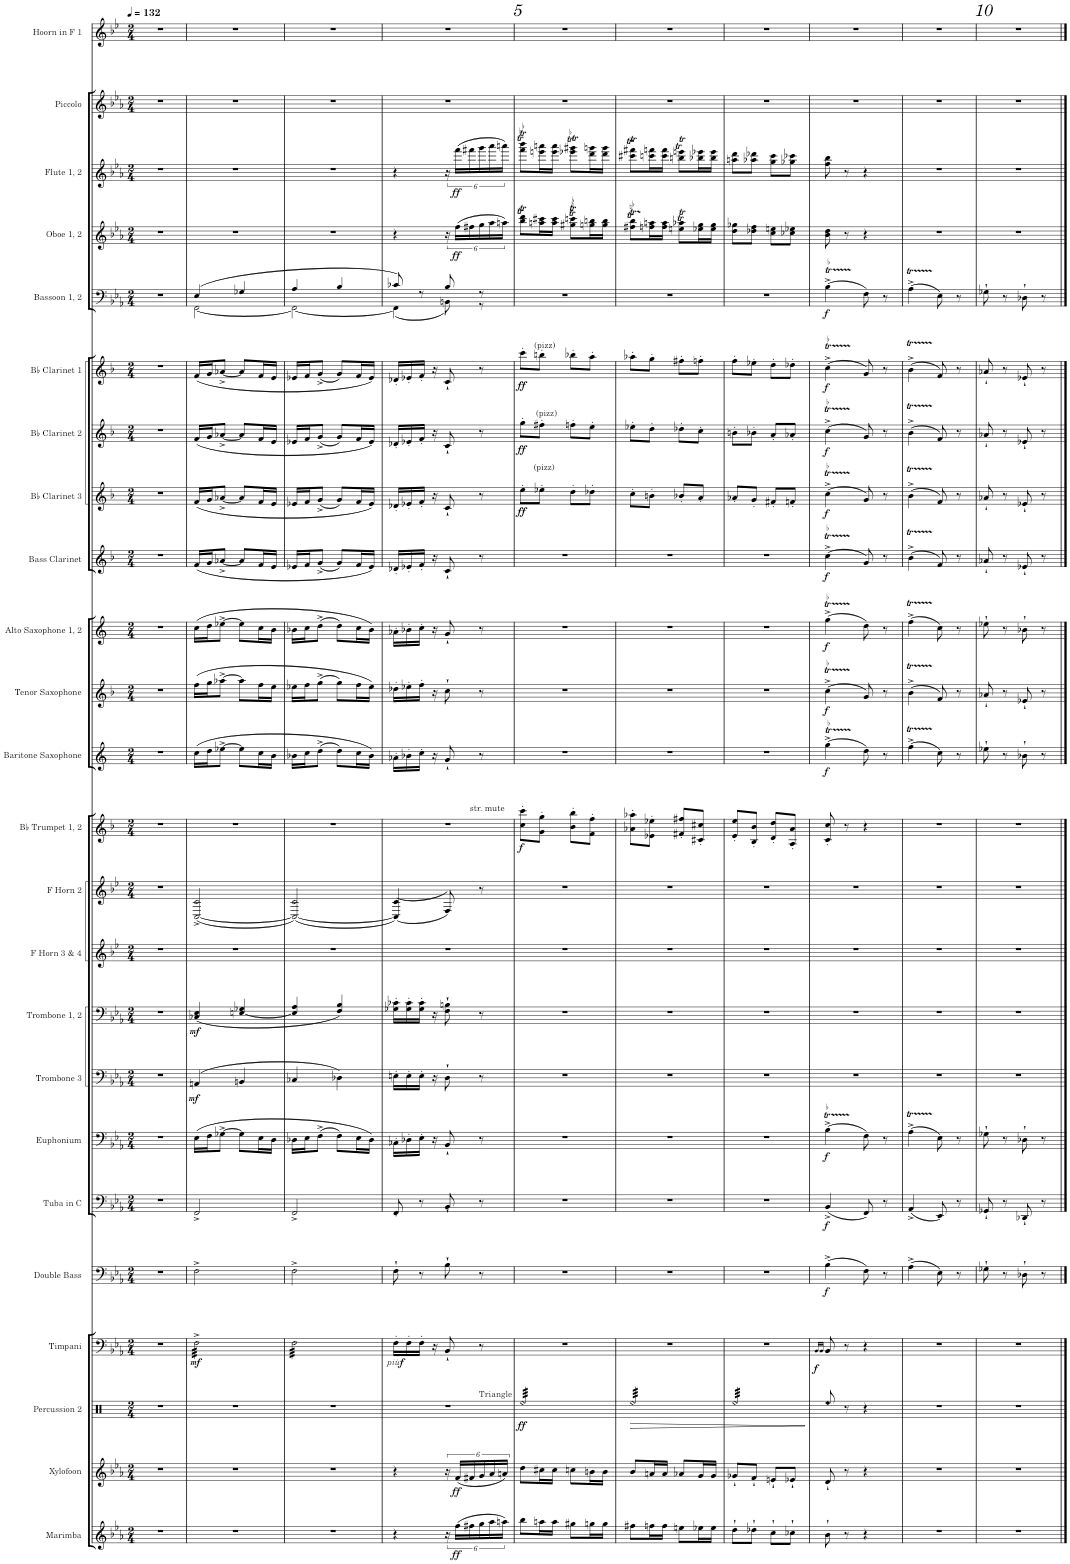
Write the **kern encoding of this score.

**kern	**dynam	**kern	**dynam	**kern	**dynam	**kern	**dynam	**kern	**dynam	**kern	**dynam	**kern	**dynam	**kern	**dynam	**kern	**dynam	**kern	**kern	**kern	**dynam	**kern	**dynam	**kern	**dynam	**kern	**dynam	**kern	**dynam	**kern	**dynam	**kern	**dynam	**kern	**dynam	**kern	**dynam	**kern	**dynam	**kern	**dynam	**kern	**kern
*part24	*part24	*part23	*part23	*part22	*part22	*part21	*part21	*part20	*part20	*part19	*part19	*part18	*part18	*part17	*part17	*part16	*part16	*part15	*part14	*part13	*part13	*part12	*part12	*part11	*part11	*part10	*part10	*part9	*part9	*part8	*part8	*part7	*part7	*part6	*part6	*part5	*part5	*part4	*part4	*part3	*part3	*part2	*part1
*staff24	*staff24	*staff23	*staff23	*staff22	*staff22	*staff21	*staff21	*staff20	*staff20	*staff19	*staff19	*staff18	*staff18	*staff17	*staff17	*staff16	*staff16	*staff15	*staff14	*staff13	*staff13	*staff12	*staff12	*staff11	*staff11	*staff10	*staff10	*staff9	*staff9	*staff8	*staff8	*staff7	*staff7	*staff6	*staff6	*staff5	*staff5	*staff4	*staff4	*staff3	*staff3	*staff2	*staff1
*I"Marimba	*	*I"Xylofoon	*	*I"Percussion 2	*	*I"Timpani	*	*I"Double Bass	*	*I"Tuba in C	*	*I"Euphonium	*	*I"Trombone 3	*	*I"Trombone 1, 2	*	*I"F Horn 3 &amp; 4	*I"F Horn 2	*I"Bb Trumpet 1, 2	*	*I"Baritone Saxophone	*	*I"Tenor Saxophone	*	*I"Alto Saxophone 1, 2	*	*I"Bass Clarinet	*	*I"Bb Clarinet 3	*	*I"Bb Clarinet 2	*	*I"Bb Clarinet 1	*	*I"Bassoon 1, 2	*	*I"Oboe 1, 2	*	*I"Flute 1, 2	*	*I"Piccolo	*I"Hoorn in F 1
*I'Mrm.	*	*I'Xylofoon	*	*I'Perc. 2	*	*I'Timp.	*	*I'Db.	*	*	*	*I'Euph.	*	*I'Tbn. 3	*	*I'Tbn. 1,2	*	*I'F Hn. 3 4	*I'F Hn. 2	*I'Bb Tpt. 1,2	*	*I'Bar. Sax.	*	*I'T. Sax.	*	*I'A. Sax. 1,2	*	*I'B. Cl.	*	*I'Bb Cl. 3	*	*I'Bb Cl. 2	*	*I'Bb Cl. 1	*	*I'Bsn. 1,2	*	*I'Ob. 1,2	*	*I'Fl. 1,2	*	*I'Picc.	*
*clefG2	*	*clefG2	*	*clefX	*	*clefF4	*	*clefF4	*	*clefF4	*	*clefF4	*	*clefF4	*	*clefF4	*	*clefG2	*clefG2	*clefG2	*	*clefG2	*	*clefG2	*	*clefG2	*	*clefG2	*	*clefG2	*	*clefG2	*	*clefG2	*	*clefF4	*	*clefG2	*	*clefG2	*	*clefG2	*clefG2
*	*	*Trd-7c-12	*	*	*	*	*	*Trd7c12	*	*	*	*	*	*	*	*	*	*Trd4c7	*Trd4c7	*Trd1c2	*	*Trd12c21	*	*Trd8c14	*	*Trd5c9	*	*Trd8c14	*	*Trd1c2	*	*Trd1c2	*	*Trd1c2	*	*	*	*	*	*	*	*Trd-7c-12	*Trd4c7
*k[b-e-a-]	*	*k[b-e-a-]	*	*k[]	*	*k[b-e-a-]	*	*k[b-e-a-]	*	*k[b-e-a-]	*	*k[b-e-a-]	*	*k[b-e-a-]	*	*k[b-e-a-]	*	*k[b-e-]	*k[b-e-]	*k[b-]	*	*k[]	*	*k[b-]	*	*k[]	*	*k[b-]	*	*k[b-]	*	*k[b-]	*	*k[b-]	*	*k[b-e-a-]	*	*k[b-e-a-]	*	*k[b-e-a-]	*	*k[b-e-a-]	*k[b-e-]
*M2/4	*	*M2/4	*	*M2/4	*	*M2/4	*	*M2/4	*	*M2/4	*	*M2/4	*	*M2/4	*	*M2/4	*	*M2/4	*M2/4	*M2/4	*	*M2/4	*	*M2/4	*	*M2/4	*	*M2/4	*	*M2/4	*	*M2/4	*	*M2/4	*	*M2/4	*	*M2/4	*	*M2/4	*	*M2/4	*M2/4
*MM132	*	*MM132	*	*MM132	*	*MM132	*	*MM132	*	*MM132	*	*MM132	*	*MM132	*	*MM132	*	*MM132	*MM132	*MM132	*	*MM132	*	*MM132	*	*MM132	*	*MM132	*	*MM132	*	*MM132	*	*MM132	*	*MM132	*	*MM132	*	*MM132	*	*MM132	*MM132
=1	=1	=1	=1	=1	=1	=1	=1	=1	=1	=1	=1	=1	=1	=1	=1	=1	=1	=1	=1	=1	=1	=1	=1	=1	=1	=1	=1	=1	=1	=1	=1	=1	=1	=1	=1	=1	=1	=1	=1	=1	=1	=1	=1
2r	.	2r	.	2r	.	2r	.	2r	.	2r	.	2r	.	2r	.	2r	.	2r	2r	2r	.	2r	.	2r	.	2r	.	2r	.	2r	.	2r	.	2r	.	2r	.	2r	.	2r	.	2r	2r
=2	=2	=2	=2	=2	=2	=2	=2	=2	=2	=2	=2	=2	=2	=2	=2	=2	=2	=2	=2	=2	=2	=2	=2	=2	=2	=2	=2	=2	=2	=2	=2	=2	=2	=2	=2	=2	=2	=2	=2	=2	=2	=2	=2
*	*	*	*	*	*	*	*	*	*	*	*	*	*	*	*	*	*	*	*	*	*	*	*	*	*	*	*	*	*	*	*	*	*	*	*	*^	*	*	*	*	*	*	*
!	!	!	!	!	!	!	!LO:DY:b	!	!	!	!	!	!	!	!LO:DY:b	!	!LO:DY:b	!	!	!	!	!	!	!	!	!	!	!	!	!	!	!	!	!	!	!	!	!	!	!	!	!	!	!
*	*	*	*	*	*	*tremolo	*	*	*	*	*	*	*	*	*	*	*	*	*	*	*	*	*	*	*	*	*	*	*	*	*	*	*	*	*	*	*	*	*	*	*	*	*	*
2r	.	2r	.	2r	.	32F^\LLL	mf	2F^\	.	2FF^/	.	(16E-\LL	.	(4AAn/	mf	(4C-X/ 4E-/	mf	2r	([2C/^ 2c/^	2r	.	(16cc\LL	.	(16ff\LL	.	(16cc\LL	.	(16f/LL	.	(16f/LL	.	(16f/LL	.	(16f/LL	.	(4E-/	[2FF\	.	2r	.	2r	.	2r	2r
.	.	.	.	.	.	32F^\	.	.	.	.	.	.	.	.	.	.	.	.	.	.	.	.	.	.	.	.	.	.	.	.	.	.	.	.	.	.	.	.	.	.	.	.	.	.
.	.	.	.	.	.	32F^\	.	.	.	.	.	16F\J	.	.	.	.	.	.	.	.	.	16dd\J	.	16gg\J	.	16dd\J	.	16g/J	.	16g/J	.	16g/J	.	16g/J	.	.	.	.	.	.	.	.	.	.
.	.	.	.	.	.	32F^\	.	.	.	.	.	.	.	.	.	.	.	.	.	.	.	.	.	.	.	.	.	.	.	.	.	.	.	.	.	.	.	.	.	.	.	.	.	.
.	.	.	.	.	.	32F^\	.	.	.	.	.	[8G-X^\J	.	.	.	.	.	.	.	.	.	[8ee-X^\J	.	[8aa-X^\J	.	[8ee-X^\J	.	[8a-X^/J	.	[8a-X^/J	.	[8a-X^/J	.	[8a-X^/J	.	.	.	.	.	.	.	.	.	.
.	.	.	.	.	.	32F^\	.	.	.	.	.	.	.	.	.	.	.	.	.	.	.	.	.	.	.	.	.	.	.	.	.	.	.	.	.	.	.	.	.	.	.	.	.	.
.	.	.	.	.	.	32F^\	.	.	.	.	.	.	.	.	.	.	.	.	.	.	.	.	.	.	.	.	.	.	.	.	.	.	.	.	.	.	.	.	.	.	.	.	.	.
.	.	.	.	.	.	32F^\	.	.	.	.	.	.	.	.	.	.	.	.	.	.	.	.	.	.	.	.	.	.	.	.	.	.	.	.	.	.	.	.	.	.	.	.	.	.
.	.	.	.	.	.	32F^\	.	.	.	.	.	8G-\L]	.	4BBn/	.	[4En/ 4G-X/	.	.	.	.	.	8ee-\L]	.	8aa-\L]	.	8ee-\L]	.	8a-/L]	.	8a-/L]	.	8a-/L]	.	8a-/L]	.	4G-X/	.	.	.	.	.	.	.	.
.	.	.	.	.	.	32F^\	.	.	.	.	.	.	.	.	.	.	.	.	.	.	.	.	.	.	.	.	.	.	.	.	.	.	.	.	.	.	.	.	.	.	.	.	.	.
.	.	.	.	.	.	32F^\	.	.	.	.	.	.	.	.	.	.	.	.	.	.	.	.	.	.	.	.	.	.	.	.	.	.	.	.	.	.	.	.	.	.	.	.	.	.
.	.	.	.	.	.	32F^\	.	.	.	.	.	.	.	.	.	.	.	.	.	.	.	.	.	.	.	.	.	.	.	.	.	.	.	.	.	.	.	.	.	.	.	.	.	.
.	.	.	.	.	.	32F^\	.	.	.	.	.	16E-\L	.	.	.	.	.	.	.	.	.	16cc\L	.	16ff\L	.	16cc\L	.	16f/L	.	16f/L	.	16f/L	.	16f/L	.	.	.	.	.	.	.	.	.	.
.	.	.	.	.	.	32F^\	.	.	.	.	.	.	.	.	.	.	.	.	.	.	.	.	.	.	.	.	.	.	.	.	.	.	.	.	.	.	.	.	.	.	.	.	.	.
.	.	.	.	.	.	32F^\	.	.	.	.	.	16D\JJ	.	.	.	.	.	.	.	.	.	16b\JJ	.	16ee\JJ	.	16b\JJ	.	16e/JJ	.	16e/JJ	.	16e/JJ	.	16e/JJ	.	.	.	.	.	.	.	.	.	.
.	.	.	.	.	.	32F^\JJJ	.	.	.	.	.	.	.	.	.	.	.	.	.	.	.	.	.	.	.	.	.	.	.	.	.	.	.	.	.	.	.	.	.	.	.	.	.	.
=3	=3	=3	=3	=3	=3	=3	=3	=3	=3	=3	=3	=3	=3	=3	=3	=3	=3	=3	=3	=3	=3	=3	=3	=3	=3	=3	=3	=3	=3	=3	=3	=3	=3	=3	=3	=3	=3	=3	=3	=3	=3	=3	=3	=3
2r	.	2r	.	2r	.	32F\LLL	.	2F^\	.	2FF^/	.	16D-X\LL	.	4C-X/	.	4E/] 4A-/	.	2r	(2C/_ 2c/)	2r	.	16b-X\LL	.	16ee-X\LL	.	16b-X\LL	.	16e-X/LL	.	16e-X/LL	.	16e-X/LL	.	16e-X/LL	.	4A-/	2FF\_	.	2r	.	2r	.	2r	2r
.	.	.	.	.	.	32F\	.	.	.	.	.	.	.	.	.	.	.	.	.	.	.	.	.	.	.	.	.	.	.	.	.	.	.	.	.	.	.	.	.	.	.	.	.	.
.	.	.	.	.	.	32F\	.	.	.	.	.	16E-\J	.	.	.	.	.	.	.	.	.	16cc\J	.	16ff\J	.	16cc\J	.	16f/J	.	16f/J	.	16f/J	.	16f/J	.	.	.	.	.	.	.	.	.	.
.	.	.	.	.	.	32F\	.	.	.	.	.	.	.	.	.	.	.	.	.	.	.	.	.	.	.	.	.	.	.	.	.	.	.	.	.	.	.	.	.	.	.	.	.	.
.	.	.	.	.	.	32F\	.	.	.	.	.	(8F^\J	.	.	.	.	.	.	.	.	.	(8dd^\J	.	(8gg^\J	.	(8dd^\J	.	(8g^/J	.	(8g^/J	.	(8g^/J	.	(8g^/J	.	.	.	.	.	.	.	.	.	.
.	.	.	.	.	.	32F\	.	.	.	.	.	.	.	.	.	.	.	.	.	.	.	.	.	.	.	.	.	.	.	.	.	.	.	.	.	.	.	.	.	.	.	.	.	.
.	.	.	.	.	.	32F\	.	.	.	.	.	.	.	.	.	.	.	.	.	.	.	.	.	.	.	.	.	.	.	.	.	.	.	.	.	.	.	.	.	.	.	.	.	.
.	.	.	.	.	.	32F\	.	.	.	.	.	.	.	.	.	.	.	.	.	.	.	.	.	.	.	.	.	.	.	.	.	.	.	.	.	.	.	.	.	.	.	.	.	.
.	.	.	.	.	.	32F\	.	.	.	.	.	8F\L)	.	4D-X\)	.	4F/ 4B-/)	.	.	.	.	.	8dd\L)	.	8gg\L)	.	8dd\L)	.	8g/L)	.	8g/L)	.	8g/L)	.	8g/L)	.	4B-/	.	.	.	.	.	.	.	.
.	.	.	.	.	.	32F\	.	.	.	.	.	.	.	.	.	.	.	.	.	.	.	.	.	.	.	.	.	.	.	.	.	.	.	.	.	.	.	.	.	.	.	.	.	.
.	.	.	.	.	.	32F\	.	.	.	.	.	.	.	.	.	.	.	.	.	.	.	.	.	.	.	.	.	.	.	.	.	.	.	.	.	.	.	.	.	.	.	.	.	.
.	.	.	.	.	.	32F\	.	.	.	.	.	.	.	.	.	.	.	.	.	.	.	.	.	.	.	.	.	.	.	.	.	.	.	.	.	.	.	.	.	.	.	.	.	.
.	.	.	.	.	.	32F\	.	.	.	.	.	16E-\L	.	.	.	.	.	.	.	.	.	16cc\L	.	16ff\L	.	16cc\L	.	16f/L	.	16f/L	.	16f/L	.	16f/L	.	.	.	.	.	.	.	.	.	.
.	.	.	.	.	.	32F\	.	.	.	.	.	.	.	.	.	.	.	.	.	.	.	.	.	.	.	.	.	.	.	.	.	.	.	.	.	.	.	.	.	.	.	.	.	.
.	.	.	.	.	.	32F\	.	.	.	.	.	16D-\JJ)	.	.	.	.	.	.	.	.	.	16b-\JJ)	.	16ee-\JJ)	.	16b-\JJ)	.	16e-/JJ)	.	16e-/JJ)	.	16e-/JJ)	.	16e-/JJ)	.	.	.	.	.	.	.	.	.	.
.	.	.	.	.	.	32F\JJJ	.	.	.	.	.	.	.	.	.	.	.	.	.	.	.	.	.	.	.	.	.	.	.	.	.	.	.	.	.	.	.	.	.	.	.	.	.	.
*	*	*	*	*	*	*Xtremolo	*	*	*	*	*	*	*	*	*	*	*	*	*	*	*	*	*	*	*	*	*	*	*	*	*	*	*	*	*	*	*	*	*	*	*	*	*	*
=4	=4	=4	=4	=4	=4	=4	=4	=4	=4	=4	=4	=4	=4	=4	=4	=4	=4	=4	=4	=4	=4	=4	=4	=4	=4	=4	=4	=4	=4	=4	=4	=4	=4	=4	=4	=4	=4	=4	=4	=4	=4	=4	=4	=4
!	!	!	!	!	!	!	!LO:DY:b	!	!	!	!	!	!	!	!	!	!	!	!	!	!	!	!	!	!	!	!	!	!	!	!	!	!	!	!	!	!	!	!	!	!	!	!	!
!	!	!	!	!	!	!	!LO:DY:n=1:b	!	!	!	!	!	!	!	!	!	!	!	!	!	!	!	!	!	!	!	!	!	!	!	!	!	!	!	!	!	!	!	!	!	!	!	!	!
4r	.	4r	.	2r	.	16F'\LL	other-dynamics f	8F`\	.	8FF`/	.	16C-X'\LL	.	16En'\LL	.	16G-X\' 16c-X\'LL	.	2r	((4C/] 4c/)	2r	.	16a-X'\LL	.	16dd-X'\LL	.	16a-X'\LL	.	16d-X'/LL	.	16d-X'/LL	.	16d-X'/LL	.	16d-X'/LL	.	8c-X/)	(4FF\]	.	4r	.	4r	.	2r	2r
.	.	.	.	.	.	16F'\	.	.	.	.	.	16D-X'\	.	16E'\	.	16G-\' 16c-\'	.	.	.	.	.	16b-X'\	.	16ee-X'\	.	16b-X'\	.	16e-X'/	.	16e-X'/	.	16e-X'/	.	16e-X'/	.	.	.	.	.	.	.	.	.	.
.	.	.	.	.	.	16F'\JJ	.	8r	.	8r	.	16E-'\JJ	.	16E'\JJ	.	16G-\' 16c-\'JJ	.	.	.	.	.	16cc'\JJ	.	16ff'\JJ	.	16cc'\JJ	.	16f'/JJ	.	16f'/JJ	.	16f'/JJ	.	16f'/JJ	.	8r	.	.	.	.	.	.	.	.
.	.	.	.	.	.	16r	.	.	.	.	.	16r	.	16r	.	16r	.	.	.	.	.	16r	.	16r	.	16r	.	16r	.	16r	.	16r	.	16r	.	.	.	.	.	.	.	.	.	.
24r	.	24r	.	.	.	8BB-`/	.	8B-`\	.	8BB-`/	.	8BB-`/	.	8D`\	.	8F\` 8Bn\`	.	.	8F/))	.	.	8g`/	.	8cc`\	.	8g`/	.	8c`/	.	8c`/	.	8c`/	.	8c`/	.	8B-/	8BBn\)	.	24r	.	24r	.	.	.
!	!LO:DY:b	!	!LO:DY:b	!	!	!	!	!	!	!	!	!	!	!	!	!	!	!	!	!	!	!	!	!	!	!	!	!	!	!	!	!	!	!	!	!	!	!	!	!LO:DY:b	!	!LO:DY:b	!	!
(24ff\LL	ff	(24f/LL	ff	.	.	.	.	.	.	.	.	.	.	.	.	.	.	.	.	.	.	.	.	.	.	.	.	.	.	.	.	.	.	.	.	.	.	.	(24ff\LL	ff	(24fff\LL	ff	.	.
24ff#X\	.	24f#X/	.	.	.	.	.	.	.	.	.	.	.	.	.	.	.	.	.	.	.	.	.	.	.	.	.	.	.	.	.	.	.	.	.	.	.	.	24ff#X\	.	24fff#X\	.	.	.
24gg\	.	24g/	.	.	.	8r	.	8r	.	8r	.	8r	.	8r	.	8r	.	.	8r	.	.	8r	.	8r	.	8r	.	8r	.	8r	.	8r	.	8r	.	8r	8r	.	24gg\	.	24ggg\	.	.	.
24aa-\	.	24a-/	.	.	.	.	.	.	.	.	.	.	.	.	.	.	.	.	.	.	.	.	.	.	.	.	.	.	.	.	.	.	.	.	.	.	.	.	24aa-\	.	24aaa-\	.	.	.
24aan\JJ)	.	24an/JJ)	.	.	.	.	.	.	.	.	.	.	.	.	.	.	.	.	.	.	.	.	.	.	.	.	.	.	.	.	.	.	.	.	.	.	.	.	24aan\JJ)	.	24aaan\JJ)	.	.	.
*	*	*	*	*	*	*	*	*	*	*	*	*	*	*	*	*	*	*	*	*	*	*	*	*	*	*	*	*	*	*	*	*	*	*	*	*v	*v	*	*	*	*	*	*	*
=5	=5	=5	=5	=5	=5	=5	=5	=5	=5	=5	=5	=5	=5	=5	=5	=5	=5	=5	=5	=5	=5	=5	=5	=5	=5	=5	=5	=5	=5	=5	=5	=5	=5	=5	=5	=5	=5	=5	=5	=5	=5	=5	=5
!	!	!	!	!	!	!	!	!	!	!	!	!	!	!	!	!	!	!	!	!	!	!	!	!	!	!	!	!	!	!	!	!	!	!LO:TX:a:t=(pizz)	!	!	!	!	!	!	!	!	!
!	!	!	!	!	!	!	!	!	!	!	!	!	!	!	!	!	!	!	!	!	!	!	!	!	!	!	!	!	!	!	!	!LO:TX:a:t=(pizz)	!	!	!	!	!	!	!	!	!	!	!
!	!	!	!	!	!	!	!	!	!	!	!	!	!	!	!	!	!	!	!	!	!	!	!	!	!	!	!	!	!	!LO:TX:a:t=(pizz)	!	!	!	!	!	!	!	!	!	!	!	!	!
!	!	!	!	!	!	!	!	!	!	!	!	!	!	!	!	!	!	!	!	!LO:TX:a:t=str. mute	!	!	!	!	!	!	!	!	!	!	!	!	!	!	!	!	!	!	!	!	!	!	!
!	!	!	!	!LO:TX:a:t=Triangle	!	!	!	!	!	!	!	!	!	!	!	!	!	!	!	!	!	!	!	!	!	!	!	!	!	!	!	!	!	!	!	!	!	!	!	!	!	!	!
!	!	!	!	!LO:N:head=diamond	!LO:DY:b	!	!	!	!	!	!	!	!	!	!	!	!	!	!	!	!LO:DY:b	!	!	!	!	!	!	!	!	!	!LO:DY:b	!	!LO:DY:b	!	!LO:DY:b	!	!	!	!	!LO:TR:acc=-	!	!	!
*	*	*	*	*tremolo	*	*	*	*	*	*	*	*	*	*	*	*	*	*	*	*	*	*	*	*	*	*	*	*	*	*	*	*	*	*	*	*	*	*	*	*	*	*	*
8bb-\L	.	8dd\L	.	32Ree/LLL	ff	2r	.	2r	.	2r	.	2r	.	2r	.	2r	.	2r	2r	8cc\' 8ccc\'L	f	2r	.	2r	.	2r	.	2r	.	8ee'\L	ff	8gg'\L	ff	8ccc'\L	ff	2r	.	8bb-\T 8ddd\TL	.	8fff\t 8bbb-\tL	.	2r	2r
.	.	.	.	32Ree/	.	.	.	.	.	.	.	.	.	.	.	.	.	.	.	.	.	.	.	.	.	.	.	.	.	.	.	.	.	.	.	.	.	.	.	.	.	.	.
.	.	.	.	32Ree/	.	.	.	.	.	.	.	.	.	.	.	.	.	.	.	.	.	.	.	.	.	.	.	.	.	.	.	.	.	.	.	.	.	.	.	.	.	.	.
.	.	.	.	32Ree/	.	.	.	.	.	.	.	.	.	.	.	.	.	.	.	.	.	.	.	.	.	.	.	.	.	.	.	.	.	.	.	.	.	.	.	.	.	.	.
16aan\L	.	16cc#X\L	.	32Ree/	.	.	.	.	.	.	.	.	.	.	.	.	.	.	.	8g\' 8gg\'J	.	.	.	.	.	.	.	.	.	8ee-X'\J	.	8ff#X'\J	.	8bbn'\J	.	.	.	16aan\ 16ccc#X\L	.	16eeen\ 16aaan\L	.	.	.
.	.	.	.	32Ree/	.	.	.	.	.	.	.	.	.	.	.	.	.	.	.	.	.	.	.	.	.	.	.	.	.	.	.	.	.	.	.	.	.	.	.	.	.	.	.
16aa\JJ	.	16cc#\JJ	.	32Ree/	.	.	.	.	.	.	.	.	.	.	.	.	.	.	.	.	.	.	.	.	.	.	.	.	.	.	.	.	.	.	.	.	.	16aa\ 16ccc#\JJ	.	16eee\ 16aaa\JJ	.	.	.
.	.	.	.	32Ree/	.	.	.	.	.	.	.	.	.	.	.	.	.	.	.	.	.	.	.	.	.	.	.	.	.	.	.	.	.	.	.	.	.	.	.	.	.	.	.
!	!	!	!	!	!	!	!	!	!	!	!	!	!	!	!	!	!	!	!	!	!	!	!	!	!	!	!	!	!	!	!	!	!	!	!	!	!	!LO:TR:acc=-	!	!	!	!	!
8gg#X\L	.	8ccn\L	.	32Ree/	.	.	.	.	.	.	.	.	.	.	.	.	.	.	.	8b-\' 8bb-\'L	.	.	.	.	.	.	.	.	.	8dd'\L	.	8ffn'\L	.	8bb-X'\L	.	.	.	8gg#X\t 8cccn\tL	.	8eee-X\T 8ggg#X\TL	.	.	.
.	.	.	.	32Ree/	.	.	.	.	.	.	.	.	.	.	.	.	.	.	.	.	.	.	.	.	.	.	.	.	.	.	.	.	.	.	.	.	.	.	.	.	.	.	.
.	.	.	.	32Ree/	.	.	.	.	.	.	.	.	.	.	.	.	.	.	.	.	.	.	.	.	.	.	.	.	.	.	.	.	.	.	.	.	.	.	.	.	.	.	.
.	.	.	.	32Ree/	.	.	.	.	.	.	.	.	.	.	.	.	.	.	.	.	.	.	.	.	.	.	.	.	.	.	.	.	.	.	.	.	.	.	.	.	.	.	.
16ggn\L	.	16bn\L	.	32Ree/	.	.	.	.	.	.	.	.	.	.	.	.	.	.	.	8f\' 8ff\'J	.	.	.	.	.	.	.	.	.	8dd-X'\J	.	8ee'\J	.	8aa'\J	.	.	.	16ggn\ 16bbn\L	.	16ddd\ 16gggn\L	.	.	.
.	.	.	.	32Ree/	.	.	.	.	.	.	.	.	.	.	.	.	.	.	.	.	.	.	.	.	.	.	.	.	.	.	.	.	.	.	.	.	.	.	.	.	.	.	.
16gg\JJ	.	16b\JJ	.	32Ree/	.	.	.	.	.	.	.	.	.	.	.	.	.	.	.	.	.	.	.	.	.	.	.	.	.	.	.	.	.	.	.	.	.	16gg\ 16bb\JJ	.	16ddd\ 16ggg\JJ	.	.	.
.	.	.	.	32Ree/JJJ	.	.	.	.	.	.	.	.	.	.	.	.	.	.	.	.	.	.	.	.	.	.	.	.	.	.	.	.	.	.	.	.	.	.	.	.	.	.	.
=6	=6	=6	=6	=6	=6	=6	=6	=6	=6	=6	=6	=6	=6	=6	=6	=6	=6	=6	=6	=6	=6	=6	=6	=6	=6	=6	=6	=6	=6	=6	=6	=6	=6	=6	=6	=6	=6	=6	=6	=6	=6	=6	=6
!	!	!	!	!LO:N:head=diamond	!LO:HP:b	!	!	!	!	!	!	!	!	!	!	!	!	!	!	!	!	!	!	!	!	!	!	!	!	!	!	!	!	!	!	!	!	!LO:TR:acc=-	!	!	!	!	!
8ff#X\L	.	8b-/L	.	32Ree/LLL	>	2r	.	2r	.	2r	.	2r	.	2r	.	2r	.	2r	2r	8a-X\' 8aa-X\'L	.	2r	.	2r	.	2r	.	2r	.	8cc'\L	.	8ee-X'\L	.	8aa-X'\L	.	2r	.	8ff#X\t 8bb-\tL	.	8ccc#X\T 8fff#X\TL	.	2r	2r
.	.	.	.	32Ree/	.	.	.	.	.	.	.	.	.	.	.	.	.	.	.	.	.	.	.	.	.	.	.	.	.	.	.	.	.	.	.	.	.	.	.	.	.	.	.
.	.	.	.	32Ree/	.	.	.	.	.	.	.	.	.	.	.	.	.	.	.	.	.	.	.	.	.	.	.	.	.	.	.	.	.	.	.	.	.	.	.	.	.	.	.
.	.	.	.	32Ree/	.	.	.	.	.	.	.	.	.	.	.	.	.	.	.	.	.	.	.	.	.	.	.	.	.	.	.	.	.	.	.	.	.	.	.	.	.	.	.
16ffn\L	.	16an/L	.	32Ree/	.	.	.	.	.	.	.	.	.	.	.	.	.	.	.	8e-X\' 8ee-X\'J	.	.	.	.	.	.	.	.	.	8bn'\J	.	8dd'\J	.	8gg'\J	.	.	.	16ffn\ 16aan\L	.	16cccn\ 16fffn\L	.	.	.
.	.	.	.	32Ree/	.	.	.	.	.	.	.	.	.	.	.	.	.	.	.	.	.	.	.	.	.	.	.	.	.	.	.	.	.	.	.	.	.	.	.	.	.	.	.
16ff\JJ	.	16a/JJ	.	32Ree/	.	.	.	.	.	.	.	.	.	.	.	.	.	.	.	.	.	.	.	.	.	.	.	.	.	.	.	.	.	.	.	.	.	16ff\ 16aa\JJ	.	16ccc\ 16fff\JJ	.	.	.
.	.	.	.	32Ree/	.	.	.	.	.	.	.	.	.	.	.	.	.	.	.	.	.	.	.	.	.	.	.	.	.	.	.	.	.	.	.	.	.	.	.	.	.	.	.
8een\L	.	8a-X/L	.	32Ree/	.	.	.	.	.	.	.	.	.	.	.	.	.	.	.	8f#X/' 8ff#X/'L	.	.	.	.	.	.	.	.	.	8b-X'/L	.	8dd-X'\L	.	8ff#X'\L	.	.	.	8een\T 8aa-X\TL	.	8bbn\T 8eeen\TL	.	.	.
.	.	.	.	32Ree/	.	.	.	.	.	.	.	.	.	.	.	.	.	.	.	.	.	.	.	.	.	.	.	.	.	.	.	.	.	.	.	.	.	.	.	.	.	.	.
.	.	.	.	32Ree/	.	.	.	.	.	.	.	.	.	.	.	.	.	.	.	.	.	.	.	.	.	.	.	.	.	.	.	.	.	.	.	.	.	.	.	.	.	.	.
.	.	.	.	32Ree/	.	.	.	.	.	.	.	.	.	.	.	.	.	.	.	.	.	.	.	.	.	.	.	.	.	.	.	.	.	.	.	.	.	.	.	.	.	.	.
16ee-X\L	.	16g/L	.	32Ree/	.	.	.	.	.	.	.	.	.	.	.	.	.	.	.	8c#X/' 8cc#X/'J	.	.	.	.	.	.	.	.	.	8a'/J	.	8cc'\J	.	8ffn'\J	.	.	.	16ee-X\ 16gg\L	.	16bb-X\ 16eee-X\L	.	.	.
.	.	.	.	32Ree/	.	.	.	.	.	.	.	.	.	.	.	.	.	.	.	.	.	.	.	.	.	.	.	.	.	.	.	.	.	.	.	.	.	.	.	.	.	.	.
16ee-\JJ	.	16g/JJ	.	32Ree/	.	.	.	.	.	.	.	.	.	.	.	.	.	.	.	.	.	.	.	.	.	.	.	.	.	.	.	.	.	.	.	.	.	16ee-\ 16gg\JJ	.	16bb-\ 16eee-\JJ	.	.	.
.	.	.	.	32Ree/JJJ	.	.	.	.	.	.	.	.	.	.	.	.	.	.	.	.	.	.	.	.	.	.	.	.	.	.	.	.	.	.	.	.	.	.	.	.	.	.	.
=7	=7	=7	=7	=7	=7	=7	=7	=7	=7	=7	=7	=7	=7	=7	=7	=7	=7	=7	=7	=7	=7	=7	=7	=7	=7	=7	=7	=7	=7	=7	=7	=7	=7	=7	=7	=7	=7	=7	=7	=7	=7	=7	=7
!	!	!	!	!LO:N:head=diamond	!	!	!	!	!	!	!	!	!	!	!	!	!	!	!	!	!	!	!	!	!	!	!	!	!	!	!	!	!	!	!	!	!	!	!	!	!	!	!
8dd`\L	.	8g-X`/L	.	32Ree/LLL	.	2r	.	2r	.	2r	.	2r	.	2r	.	2r	.	2r	2r	8e/' 8ee/'L	.	2r	.	2r	.	2r	.	2r	.	8a-X'/L	.	8bn'\L	.	8ff'\L	.	2r	.	8dd\ 8gg-X\L	.	8aan\ 8ddd\L	.	2r	2r
.	.	.	.	32Ree/	.	.	.	.	.	.	.	.	.	.	.	.	.	.	.	.	.	.	.	.	.	.	.	.	.	.	.	.	.	.	.	.	.	.	.	.	.	.	.
.	.	.	.	32Ree/	.	.	.	.	.	.	.	.	.	.	.	.	.	.	.	.	.	.	.	.	.	.	.	.	.	.	.	.	.	.	.	.	.	.	.	.	.	.	.
.	.	.	.	32Ree/	.	.	.	.	.	.	.	.	.	.	.	.	.	.	.	.	.	.	.	.	.	.	.	.	.	.	.	.	.	.	.	.	.	.	.	.	.	.	.
8dd-X`\J	.	8f`/J	.	32Ree/	.	.	.	.	.	.	.	.	.	.	.	.	.	.	.	8B-/' 8b-/'J	.	.	.	.	.	.	.	.	.	8g'/J	.	8b-X'\J	.	8ee-X'\J	.	.	.	8dd-X\ 8ff\J	.	8aa-X\ 8ddd-X\J	.	.	.
.	.	.	.	32Ree/	.	.	.	.	.	.	.	.	.	.	.	.	.	.	.	.	.	.	.	.	.	.	.	.	.	.	.	.	.	.	.	.	.	.	.	.	.	.	.
.	.	.	.	32Ree/	.	.	.	.	.	.	.	.	.	.	.	.	.	.	.	.	.	.	.	.	.	.	.	.	.	.	.	.	.	.	.	.	.	.	.	.	.	.	.
.	.	.	.	32Ree/	.	.	.	.	.	.	.	.	.	.	.	.	.	.	.	.	.	.	.	.	.	.	.	.	.	.	.	.	.	.	.	.	.	.	.	.	.	.	.
8cc`\L	.	8en`/L	.	32Ree/	.	.	.	.	.	.	.	.	.	.	.	.	.	.	.	8d/' 8dd/'L	.	.	.	.	.	.	.	.	.	8f#X'/L	.	8a'/L	.	8dd'\L	.	.	.	8cc\ 8een\L	.	8gg\ 8ccc\L	.	.	.
.	.	.	.	32Ree/	.	.	.	.	.	.	.	.	.	.	.	.	.	.	.	.	.	.	.	.	.	.	.	.	.	.	.	.	.	.	.	.	.	.	.	.	.	.	.
.	.	.	.	32Ree/	.	.	.	.	.	.	.	.	.	.	.	.	.	.	.	.	.	.	.	.	.	.	.	.	.	.	.	.	.	.	.	.	.	.	.	.	.	.	.
.	.	.	.	32Ree/	.	.	.	.	.	.	.	.	.	.	.	.	.	.	.	.	.	.	.	.	.	.	.	.	.	.	.	.	.	.	.	.	.	.	.	.	.	.	.
8cc-X`\J	.	8e-X`/J	.	32Ree/	.	.	.	.	.	.	.	.	.	.	.	.	.	.	.	8A/' 8a/'J	.	.	.	.	.	.	.	.	.	8fn'/J	.	8a-X'/J	.	8dd-X'\J	.	.	.	8cc-X\ 8ee-X\J	.	8gg-X\ 8ccc-X\J	.	.	.
.	.	.	.	32Ree/	.	.	.	.	.	.	.	.	.	.	.	.	.	.	.	.	.	.	.	.	.	.	.	.	.	.	.	.	.	.	.	.	.	.	.	.	.	.	.
.	.	.	.	32Ree/	.	.	.	.	.	.	.	.	.	.	.	.	.	.	.	.	.	.	.	.	.	.	.	.	.	.	.	.	.	.	.	.	.	.	.	.	.	.	.
.	.	.	.	32Ree/JJJ	.	.	.	.	.	.	.	.	.	.	.	.	.	.	.	.	.	.	.	.	.	.	.	.	.	.	.	.	.	.	.	.	.	.	.	.	.	.	.
*	*	*	*	*Xtremolo	*	*	*	*	*	*	*	*	*	*	*	*	*	*	*	*	*	*	*	*	*	*	*	*	*	*	*	*	*	*	*	*	*	*	*	*	*	*	*
.	.	.	.	.	]	.	.	.	.	.	.	.	.	.	.	.	.	.	.	.	.	.	.	.	.	.	.	.	.	.	.	.	.	.	.	.	.	.	.	.	.	.	.
=8	=8	=8	=8	=8	=8	=8	=8	=8	=8	=8	=8	=8	=8	=8	=8	=8	=8	=8	=8	=8	=8	=8	=8	=8	=8	=8	=8	=8	=8	=8	=8	=8	=8	=8	=8	=8	=8	=8	=8	=8	=8	=8	=8
.	.	.	.	.	.	16qBB-/LL	.	.	.	.	.	.	.	.	.	.	.	.	.	.	.	.	.	.	.	.	.	.	.	.	.	.	.	.	.	.	.	.	.	.	.	.	.
.	.	.	.	.	.	16qBB-/JJ	.	.	.	.	.	.	.	.	.	.	.	.	.	.	.	.	.	.	.	.	.	.	.	.	.	.	.	.	.	.	.	.	.	.	.	.	.
!	!	!	!	!LO:N:head=diamond	!	!	!LO:DY:b	!	!LO:DY:b	!	!LO:DY:b	!LO:TR:acc=-	!LO:DY:b	!	!	!	!	!	!	!	!	!LO:TR:acc=-	!LO:DY:b	!LO:TR:acc=-	!LO:DY:b	!LO:TR:acc=-	!LO:DY:b	!LO:TR:acc=-	!LO:DY:b	!LO:TR:acc=-	!LO:DY:b	!LO:TR:acc=-	!LO:DY:b	!LO:TR:acc=-	!LO:DY:b	!LO:TR:acc=-	!LO:DY:b	!	!	!	!	!	!
8b-`\	.	8d`/	.	8Ree/	.	8BB-/	f	(4B-^\	f	(4BB-^/	f	(4B-t^\	f	2r	.	2r	.	2r	2r	8c/' 8cc/'	.	(4ggt^\	f	(4cct^\	f	(4ggt^\	f	(4cct^\	f	(4cct^\	f	(4cct^\	f	(4cct^\	f	(4B-t^\	f	8b-\ 8dd\	.	8ff\ 8bb-\	.	2r	2r
8r	.	8r	.	8r	.	8r	.	.	.	.	.	.	.	.	.	.	.	.	.	8r	.	.	.	.	.	.	.	.	.	.	.	.	.	.	.	.	.	8r	.	8r	.	.	.
4r	.	4r	.	4r	.	4r	.	8F\)	.	8FF/)	.	8F\)	.	.	.	.	.	.	.	4r	.	8dd\)	.	8g/)	.	8dd\)	.	8g/)	.	8g/)	.	8g/)	.	8g/)	.	8F\)	.	4r	.	4r	.	.	.
.	.	.	.	.	.	.	.	8r	.	8r	.	8r	.	.	.	.	.	.	.	.	.	8r	.	8r	.	8r	.	8r	.	8r	.	8r	.	8r	.	8r	.	.	.	.	.	.	.
=9	=9	=9	=9	=9	=9	=9	=9	=9	=9	=9	=9	=9	=9	=9	=9	=9	=9	=9	=9	=9	=9	=9	=9	=9	=9	=9	=9	=9	=9	=9	=9	=9	=9	=9	=9	=9	=9	=9	=9	=9	=9	=9	=9
2r	.	2r	.	2r	.	2r	.	(4A-^\	.	(4AA-^/	.	(4A-T^\	.	2r	.	2r	.	2r	2r	2r	.	(4ffT^\	.	(4b-T^\	.	(4ffT^\	.	(4b-T^\	.	(4b-T^\	.	(4b-T^\	.	(4b-T^\	.	(4A-T^\	.	2r	.	2r	.	2r	2r
.	.	.	.	.	.	.	.	8E-\)	.	8EE-/)	.	8E-\)	.	.	.	.	.	.	.	.	.	8cc\)	.	8f/)	.	8cc\)	.	8f/)	.	8f/)	.	8f/)	.	8f/)	.	8E-\)	.	.	.	.	.	.	.
.	.	.	.	.	.	.	.	8r	.	8r	.	8r	.	.	.	.	.	.	.	.	.	8r	.	8r	.	8r	.	8r	.	8r	.	8r	.	8r	.	8r	.	.	.	.	.	.	.
=10	=10	=10	=10	=10	=10	=10	=10	=10	=10	=10	=10	=10	=10	=10	=10	=10	=10	=10	=10	=10	=10	=10	=10	=10	=10	=10	=10	=10	=10	=10	=10	=10	=10	=10	=10	=10	=10	=10	=10	=10	=10	=10	=10
2r	.	2r	.	2r	.	2r	.	8G-X`\	.	8GG-X`/	.	8G-X`\	.	2r	.	2r	.	2r	2r	2r	.	8ee-X`\	.	8a-X`/	.	8ee-X`\	.	8a-X`/	.	8a-X`/	.	8a-X`/	.	8a-X`/	.	8G-X`\	.	2r	.	2r	.	2r	2r
.	.	.	.	.	.	.	.	8r	.	8r	.	8r	.	.	.	.	.	.	.	.	.	8r	.	8r	.	8r	.	8r	.	8r	.	8r	.	8r	.	8r	.	.	.	.	.	.	.
.	.	.	.	.	.	.	.	8D-X`\	.	8DD-X`/	.	8D-X`\	.	.	.	.	.	.	.	.	.	8b-X`\	.	8e-X`/	.	8b-X`\	.	8e-X`/	.	8e-X`/	.	8e-X`/	.	8e-X`/	.	8D-X`\	.	.	.	.	.	.	.
.	.	.	.	.	.	.	.	8r	.	8r	.	8r	.	.	.	.	.	.	.	.	.	8r	.	8r	.	8r	.	8r	.	8r	.	8r	.	8r	.	8r	.	.	.	.	.	.	.
==	==	==	==	==	==	==	==	==	==	==	==	==	==	==	==	==	==	==	==	==	==	==	==	==	==	==	==	==	==	==	==	==	==	==	==	==	==	==	==	==	==	==	==
*-	*-	*-	*-	*-	*-	*-	*-	*-	*-	*-	*-	*-	*-	*-	*-	*-	*-	*-	*-	*-	*-	*-	*-	*-	*-	*-	*-	*-	*-	*-	*-	*-	*-	*-	*-	*-	*-	*-	*-	*-	*-	*-	*-
